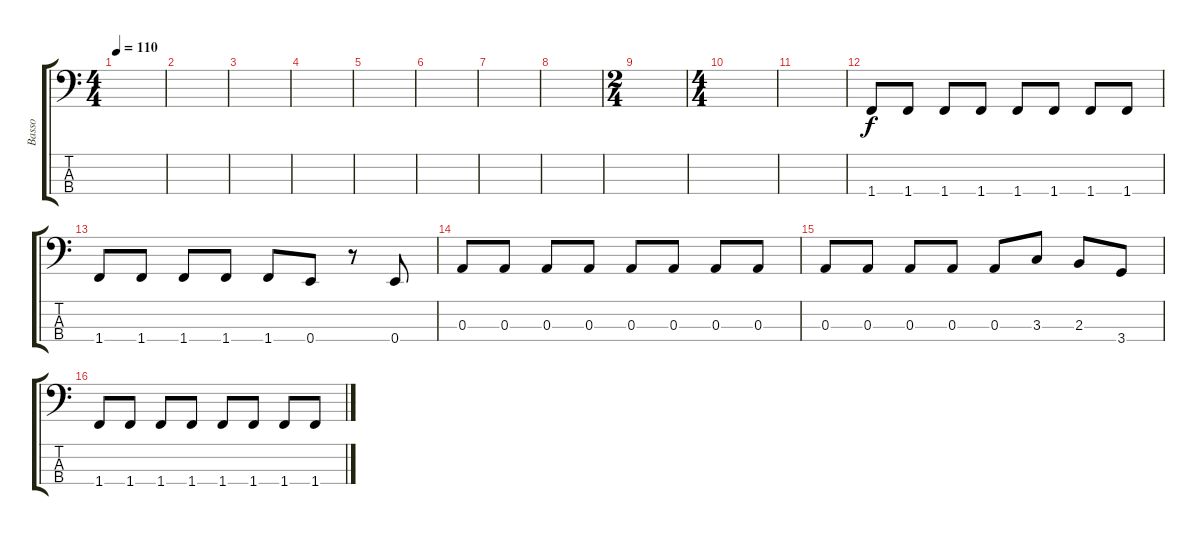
\track ("Basso" "Basso") {instrument electricbasspick}
\staff {score tabs}
\tuning (G2 D2 A1 E1) {hide}
\ts (4 4)
\tempo 110
\clef f4
\ks c
|
|
|
|
|
|
|
|
\ts (2 4)
|
\ts (4 4)
|
|
1.4.8 1.4.8 1.4.8 1.4.8 1.4.8 1.4.8 1.4.8 1.4.8 |
1.4.8 1.4.8 1.4.8 1.4.8 1.4.8 0.4.8 r.8 0.4.8 |
0.3.8 0.3.8 0.3.8 0.3.8 0.3.8 0.3.8 0.3.8 0.3.8 |
0.3.8 0.3.8 0.3.8 0.3.8 0.3.8 3.3.8 2.3.8 3.4.8 |
1.4.8 1.4.8 1.4.8 1.4.8 1.4.8 1.4.8 1.4.8 1.4.8
